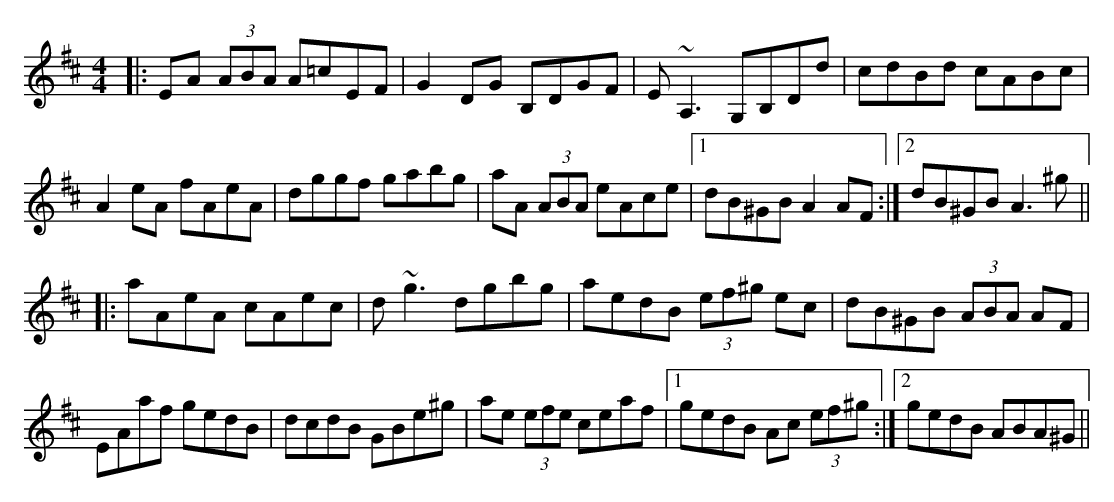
X:1
M:4/4
K:Amix
|:EA (3ABA A=cEF|G2DG B,DGF|E~A,3 G,B,Dd|cdBd cABc|
A2eA fAeA|dggf gabg|aA (3ABA eAce|1 dB^GB A2AF:|2 dB^GB A3^g||
|:aAeA cAec|d~g3 dgbg|aedB (3ef^g ec|dB^GB (3ABA AF|
EAaf gedB|dcdB GBe^g|ae (3efe ceaf|1 gedB Ac (3ef^g:|2 gedB ABA^G||
